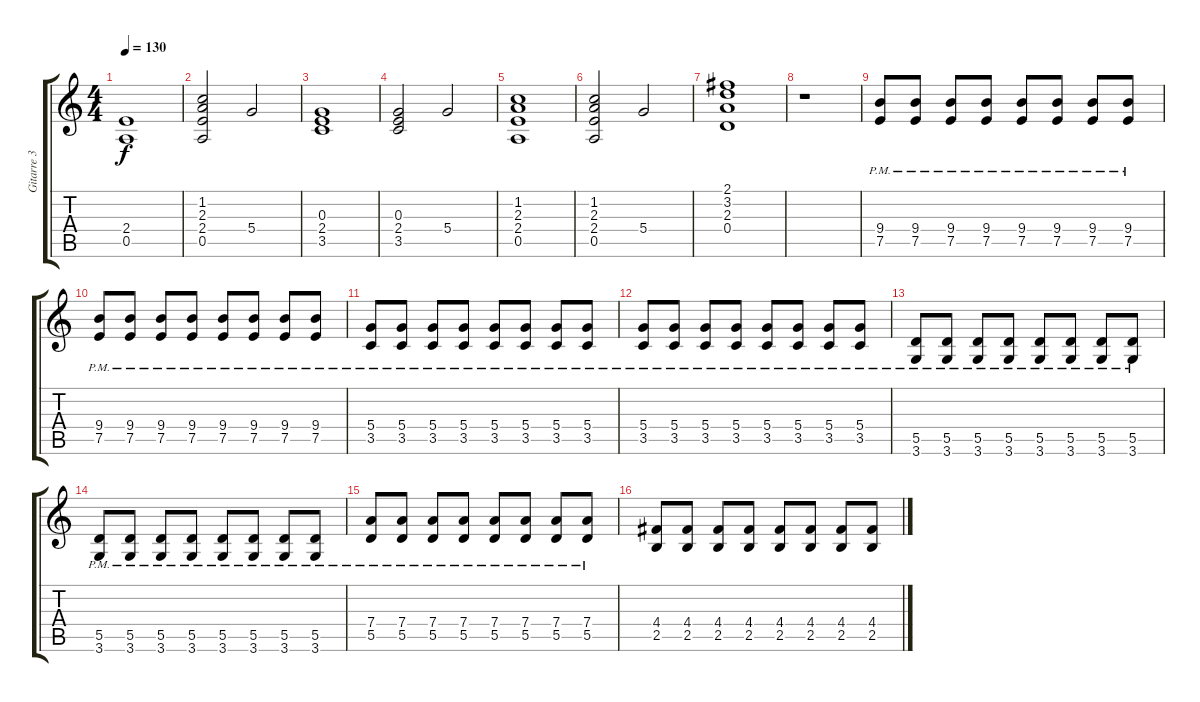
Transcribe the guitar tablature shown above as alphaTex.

\track ("Gitarre 3" "Gitarre 3") {instrument distortionguitar}
\staff {score tabs}
\tuning (E4 B3 G3 D3 A2 E2) {hide}
\ts (4 4)
\tempo 130
\clef g2
\ks c
(2.4 0.5).1{dy f} |
(1.2 2.3 2.4 0.5).2 5.4.2 |
(0.3 2.4 3.5).1 |
(0.3 2.4 3.5).2 5.4.2 |
(1.2 2.3 2.4 0.5).1 |
(1.2 2.3 2.4 0.5).2 5.4.2 |
(2.1 3.2 2.3 0.4).1 |
r.1 |
(9.4{pm} 7.5{pm}).8 (9.4{pm} 7.5{pm}).8 (9.4{pm} 7.5{pm}).8 (9.4{pm} 7.5{pm}).8 (9.4{pm} 7.5{pm}).8 (9.4{pm} 7.5{pm}).8 (9.4{pm} 7.5{pm}).8 (9.4{pm} 7.5{pm}).8 |
(9.4{pm} 7.5{pm}).8 (9.4{pm} 7.5{pm}).8 (9.4{pm} 7.5{pm}).8 (9.4{pm} 7.5{pm}).8 (9.4{pm} 7.5{pm}).8 (9.4{pm} 7.5{pm}).8 (9.4{pm} 7.5{pm}).8 (9.4{pm} 7.5{pm}).8 |
(5.4{pm} 3.5{pm}).8 (5.4{pm} 3.5{pm}).8 (5.4{pm} 3.5{pm}).8 (5.4{pm} 3.5{pm}).8 (5.4{pm} 3.5{pm}).8 (5.4{pm} 3.5{pm}).8 (5.4{pm} 3.5{pm}).8 (5.4{pm} 3.5{pm}).8 |
(5.4{pm} 3.5{pm}).8 (5.4{pm} 3.5{pm}).8 (5.4{pm} 3.5{pm}).8 (5.4{pm} 3.5{pm}).8 (5.4{pm} 3.5{pm}).8 (5.4{pm} 3.5{pm}).8 (5.4{pm} 3.5{pm}).8 (5.4{pm} 3.5{pm}).8 |
(5.5{pm} 3.6{pm}).8 (5.5{pm} 3.6{pm}).8 (5.5{pm} 3.6{pm}).8 (5.5{pm} 3.6{pm}).8 (5.5{pm} 3.6{pm}).8 (5.5{pm} 3.6{pm}).8 (5.5{pm} 3.6{pm}).8 (5.5{pm} 3.6{pm}).8 |
(5.5{pm} 3.6{pm}).8 (5.5{pm} 3.6{pm}).8 (5.5{pm} 3.6{pm}).8 (5.5{pm} 3.6{pm}).8 (5.5{pm} 3.6{pm}).8 (5.5{pm} 3.6{pm}).8 (5.5{pm} 3.6{pm}).8 (5.5{pm} 3.6{pm}).8 |
(7.4{pm} 5.5{pm}).8 (7.4{pm} 5.5{pm}).8 (7.4{pm} 5.5{pm}).8 (7.4{pm} 5.5{pm}).8 (7.4{pm} 5.5{pm}).8 (7.4{pm} 5.5{pm}).8 (7.4{pm} 5.5{pm}).8 (7.4{pm} 5.5{pm}).8 |
(4.4 2.5).8 (4.4 2.5).8 (4.4 2.5).8 (4.4 2.5).8 (4.4 2.5).8 (4.4 2.5).8 (4.4 2.5).8 (4.4 2.5).8
